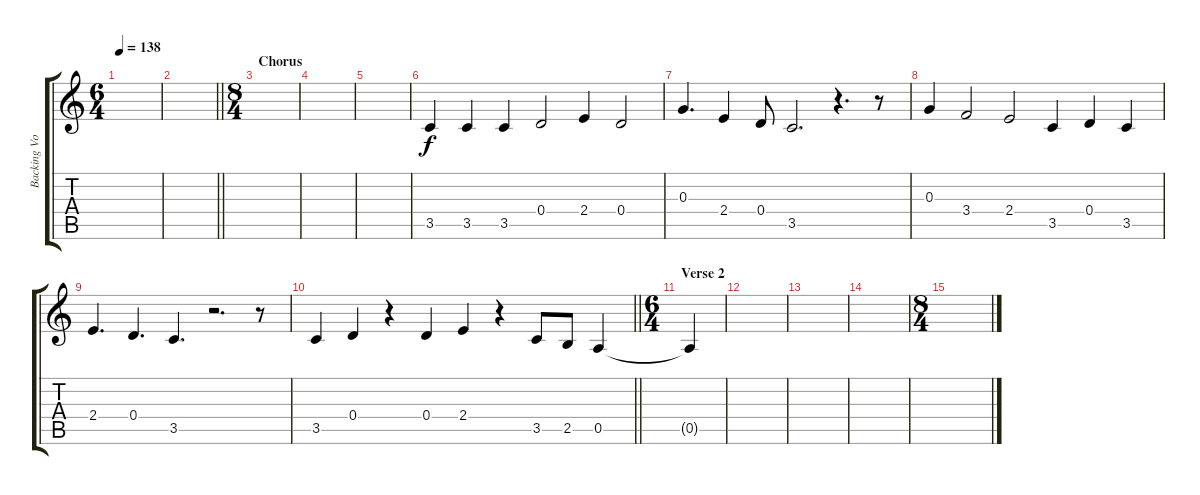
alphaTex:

\track ("Backing Vocals" "Backing Vo") {instrument contrabass}
\staff {score tabs}
\tuning (E4 B3 G3 D3 A2 E2) {hide}
\ts (6 4)
\tempo 138
\clef g2
\ks c
|
\barLineRight lightlight
|
\ts (8 4)
\section ("" "Chorus")
|
|
|
3.5.4 3.5.4 3.5.4 0.4.2 2.4.4 0.4.2 |
0.3.4{d} 2.4.4 0.4.8 3.5.2{d} r.4{d} r.8 |
0.3.4 3.4.2 2.4.2 3.5.4 0.4.4 3.5.4 |
2.4.4{d} 0.4.4{d} 3.5.4{d} r.2{d} r.8 |
\barLineRight lightlight
3.5.4 0.4.4 r.4 0.4.4 2.4.4 r.4 3.5.8 2.5.8 0.5.4 |
\ts (6 4)
\section ("" "Verse 2")
0.5{t}.4 |
|
|
|
\ts (8 4)
